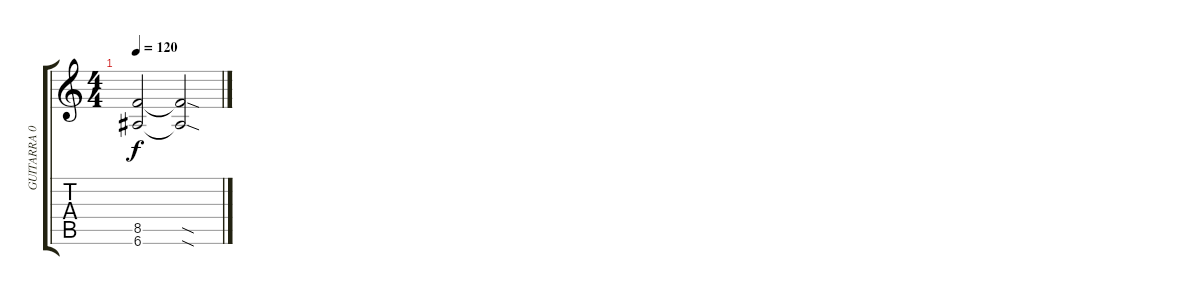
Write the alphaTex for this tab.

\track ("GUITARRA 01" "GUITARRA 0") {instrument overdrivenguitar}
\staff {score tabs}
\tuning (E4 B3 G3 D3 A2 E2) {hide}
\ts (4 4)
\tempo 120
\clef g2
\ks c
(8.5{t} 6.6{t}).2{dy f} (8.5{sod t} 6.6{sod t}).2
